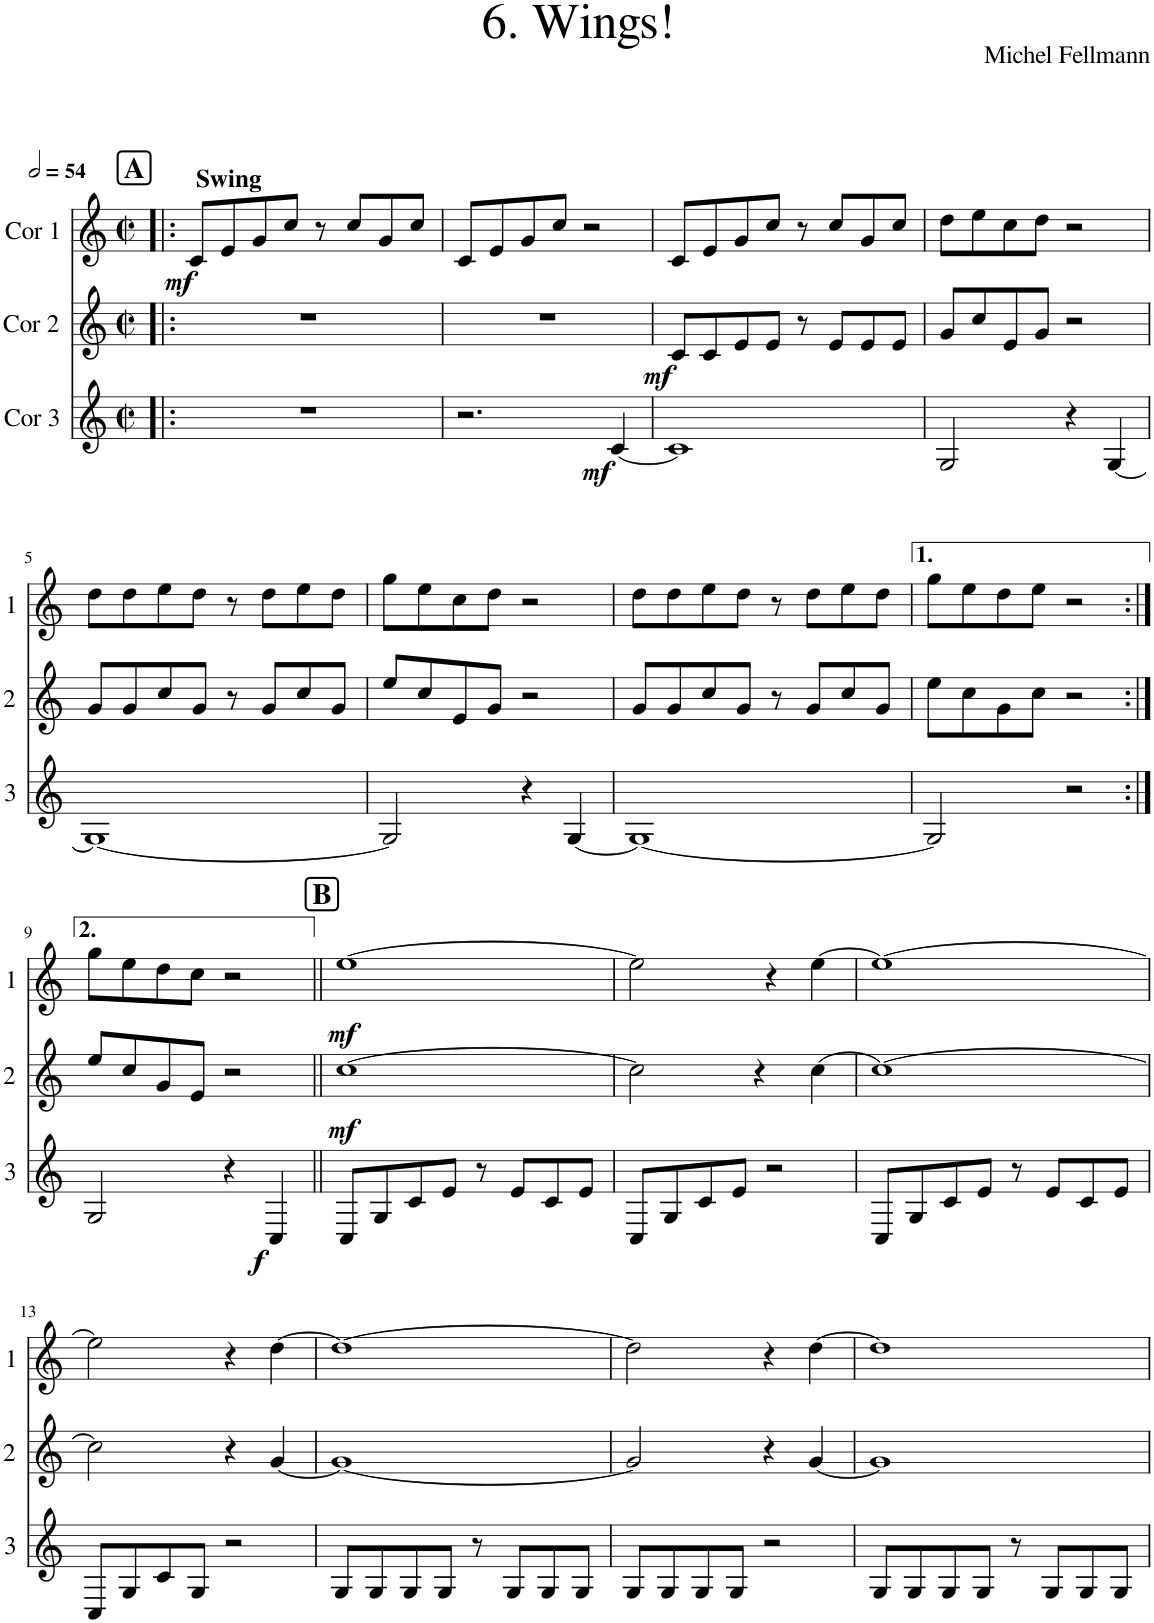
**kern	**dynam	**kern	**dynam	**kern	**dynam
*part3	*part3	*part2	*part2	*part1	*part1
*staff3	*staff3	*staff2	*staff2	*staff1	*staff1
*I"Cor 3	*	*I"Cor 2	*	*I"Cor 1	*
*clefG2	*	*clefG2	*	*clefG2	*
*Trd4c7	*	*Trd4c7	*	*Trd4c7	*
*k[]	*	*k[]	*	*k[]	*
*M2/2	*	*M2/2	*	*M2/2	*
*met(c|)	*	*met(c|)	*	*met(c|)	*
*MM108	*	*MM108	*	*MM108	*
!!LO:REH:place=s1:a:B:cj:fs=14:t=A
=1!|:	=1!|:	=1!|:	=1!|:	=1!|:	=1!|:
!	!	!	!	!LO:TX:a:B:t=Swing	!
!	!	!	!	!	!LO:DY:b
1r	.	1r	.	8c/L	mf
.	.	.	.	8e/	.
.	.	.	.	8g/	.
.	.	.	.	8cc/J	.
.	.	.	.	8r	.
.	.	.	.	8cc/L	.
.	.	.	.	8g/	.
.	.	.	.	8cc/J	.
=2	=2	=2	=2	=2	=2
2.r	.	1r	.	8c/L	.
.	.	.	.	8e/	.
.	.	.	.	8g/	.
.	.	.	.	8cc/J	.
.	.	.	.	2r	.
!	!LO:DY:b	!	!	!	!
[4c/	mf	.	.	.	.
=3	=3	=3	=3	=3	=3
!	!	!	!LO:DY:b	!	!
1c]	.	8c/L	mf	8c/L	.
.	.	8c/	.	8e/	.
.	.	8e/	.	8g/	.
.	.	8e/J	.	8cc/J	.
.	.	8r	.	8r	.
.	.	8e/L	.	8cc/L	.
.	.	8e/	.	8g/	.
.	.	8e/J	.	8cc/J	.
=4	=4	=4	=4	=4	=4
2G/	.	8g/L	.	8dd\L	.
.	.	8cc/	.	8ee\	.
.	.	8e/	.	8cc\	.
.	.	8g/J	.	8dd\J	.
4r	.	2r	.	2r	.
[4G/	.	.	.	.	.
!!LO:LB:g=z
=5	=5	=5	=5	=5	=5
1G_	.	8g/L	.	8dd\L	.
.	.	8g/	.	8dd\	.
.	.	8cc/	.	8ee\	.
.	.	8g/J	.	8dd\J	.
.	.	8r	.	8r	.
.	.	8g/L	.	8dd\L	.
.	.	8cc/	.	8ee\	.
.	.	8g/J	.	8dd\J	.
=6	=6	=6	=6	=6	=6
2G/]	.	8ee/L	.	8gg\L	.
.	.	8cc/	.	8ee\	.
.	.	8e/	.	8cc\	.
.	.	8g/J	.	8dd\J	.
4r	.	2r	.	2r	.
[4G/	.	.	.	.	.
=7	=7	=7	=7	=7	=7
1G_	.	8g/L	.	8dd\L	.
.	.	8g/	.	8dd\	.
.	.	8cc/	.	8ee\	.
.	.	8g/J	.	8dd\J	.
.	.	8r	.	8r	.
.	.	8g/L	.	8dd\L	.
.	.	8cc/	.	8ee\	.
.	.	8g/J	.	8dd\J	.
=8	=8	=8	=8	=8	=8
2G/]	.	8ee\L	.	8gg\L	.
.	.	8cc\	.	8ee\	.
.	.	8g\	.	8dd\	.
.	.	8cc\J	.	8ee\J	.
2r	.	2r	.	2r	.
!!LO:LB:g=z
=9:|!	=9:|!	=9:|!	=9:|!	=9:|!	=9:|!
2G/	.	8ee/L	.	8gg\L	.
.	.	8cc/	.	8ee\	.
.	.	8g/	.	8dd\	.
.	.	8e/J	.	8cc\J	.
4r	.	2r	.	2r	.
!	!LO:DY:b	!	!	!	!
4C/	f	.	.	.	.
!!LO:REH:place=s1:a:B:cj:fs=14:t=B
=10||	=10||	=10||	=10||	=10||	=10||
!	!	!	!LO:DY:b	!	!LO:DY:b
8C/L	.	[1cc	mf	[1ee	mf
8G/	.	.	.	.	.
8c/	.	.	.	.	.
8e/J	.	.	.	.	.
8r	.	.	.	.	.
8e/L	.	.	.	.	.
8c/	.	.	.	.	.
8e/J	.	.	.	.	.
=11	=11	=11	=11	=11	=11
8C/L	.	2cc\]	.	2ee\]	.
8G/	.	.	.	.	.
8c/	.	.	.	.	.
8e/J	.	.	.	.	.
2r	.	4r	.	4r	.
.	.	[4cc\	.	[4ee\	.
=12	=12	=12	=12	=12	=12
8C/L	.	1cc_	.	1ee_	.
8G/	.	.	.	.	.
8c/	.	.	.	.	.
8e/J	.	.	.	.	.
8r	.	.	.	.	.
8e/L	.	.	.	.	.
8c/	.	.	.	.	.
8e/J	.	.	.	.	.
!!LO:LB:g=z
=13	=13	=13	=13	=13	=13
8C/L	.	2cc\]	.	2ee\]	.
8G/	.	.	.	.	.
8c/	.	.	.	.	.
8G/J	.	.	.	.	.
2r	.	4r	.	4r	.
.	.	[4g/	.	[4dd\	.
=14	=14	=14	=14	=14	=14
8G/L	.	1g_	.	1dd_	.
8G/	.	.	.	.	.
8G/	.	.	.	.	.
8G/J	.	.	.	.	.
8r	.	.	.	.	.
8G/L	.	.	.	.	.
8G/	.	.	.	.	.
8G/J	.	.	.	.	.
=15	=15	=15	=15	=15	=15
8G/L	.	2g/]	.	2dd\]	.
8G/	.	.	.	.	.
8G/	.	.	.	.	.
8G/J	.	.	.	.	.
2r	.	4r	.	4r	.
.	.	[4g/	.	[4dd\	.
=16	=16	=16	=16	=16	=16
8G/L	.	1g]	.	1dd]	.
8G/	.	.	.	.	.
8G/	.	.	.	.	.
8G/J	.	.	.	.	.
8r	.	.	.	.	.
8G/L	.	.	.	.	.
8G/	.	.	.	.	.
8G/J	.	.	.	.	.
=	=	=	=	=	=
*-	*-	*-	*-	*-	*-
